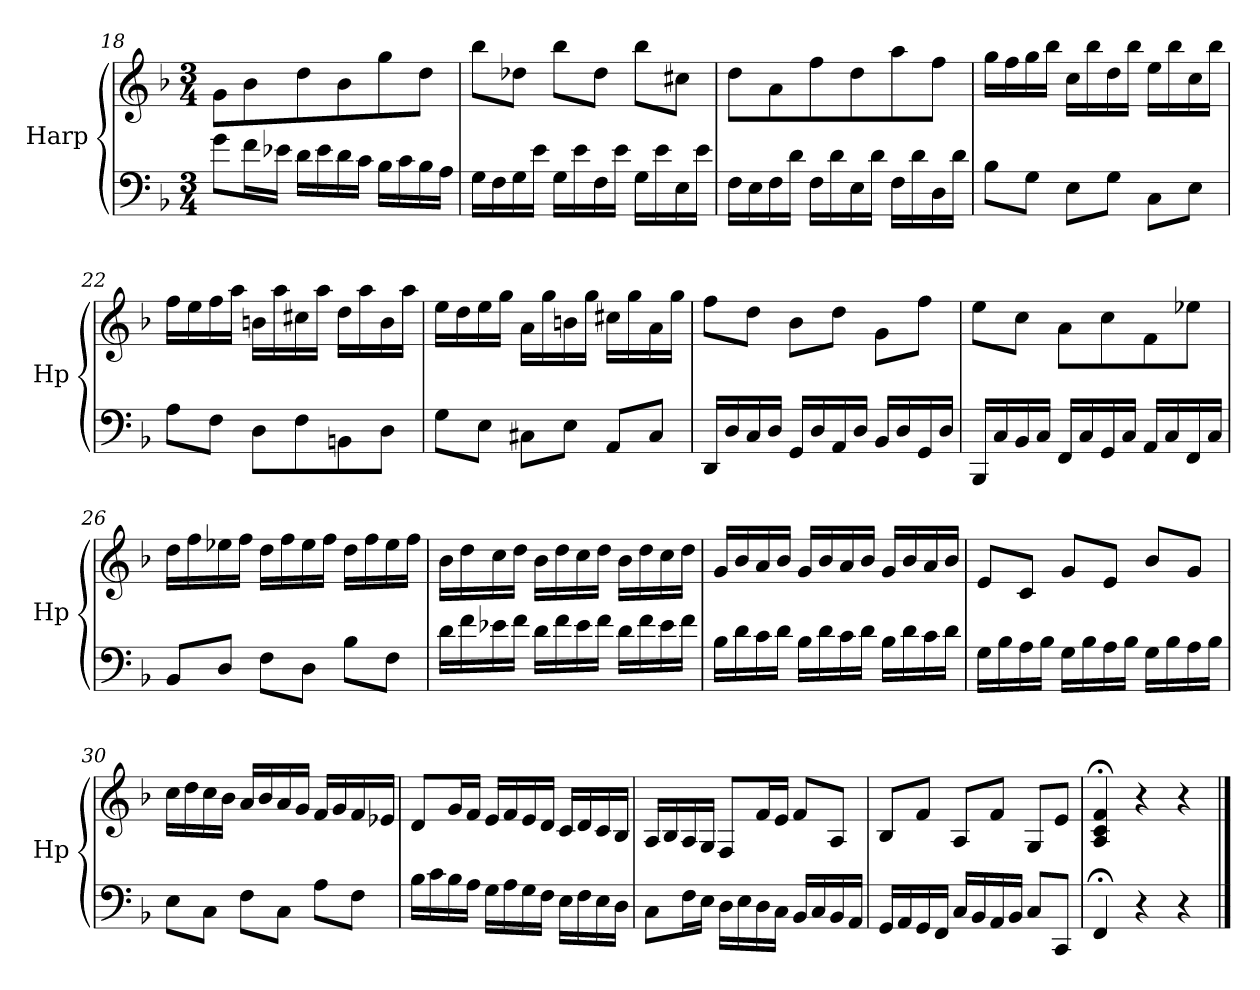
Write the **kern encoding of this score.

**kern	**kern
*part1	*part1
*staff2	*staff1
*I"Harp	*
*I'Hp	*
*clefF4	*clefG2
*k[b-]	*k[b-]
*M3/4	*M3/4
=18	=18
8g\L	8g\L
16f\L	8b-\
16e-X\JJ	.
16d\LL	8dd\
16e-\	.
16d\	8b-\
16c\JJ	.
16B-\LL	8gg\
16c\	.
16B-\	8dd\J
16A\JJ	.
=19	=19
16G\LL	8bb-\L
16F\	.
16G\	8dd-X\J
16e\JJ	.
16G\LL	8bb-\L
16e\	.
16F\	8dd-\J
16e\JJ	.
16G\LL	8bb-\L
16e\	.
16E\	8cc#X\J
16e\JJ	.
=20	=20
16F\LL	8dd\L
16E\	.
16F\	8a\
16d\JJ	.
16F\LL	8ff\
16d\	.
16E\	8dd\
16d\JJ	.
16F\LL	8aa\
16d\	.
16D\	8ff\J
16d\JJ	.
!!LO:LB:g=z
=21	=21
8B-\L	16gg\LL
.	16ff\
8G\J	16gg\
.	16bb-\JJ
8E\L	16cc\LL
.	16bb-\
8G\J	16dd\
.	16bb-\JJ
8C\L	16ee\LL
.	16bb-\
8E\J	16cc\
.	16bb-\JJ
=22	=22
8A\L	16ff\LL
.	16ee\
8F\J	16ff\
.	16aa\JJ
8D\L	16bn\LL
.	16aa\
8F\	16cc#X\
.	16aa\JJ
8BBn\	16dd\LL
.	16aa\
8D\J	16b\
.	16aa\JJ
=23	=23
8G\L	16ee\LL
.	16dd\
8E\J	16ee\
.	16gg\JJ
8C#X\L	16a\LL
.	16gg\
8E\J	16bn\
.	16gg\JJ
8AA/L	16cc#X\LL
.	16gg\
8C#/J	16a\
.	16gg\JJ
=24	=24
16DD/LL	8ff\L
16D/	.
16C/	8dd\J
16D/JJ	.
16GG/LL	8b-\L
16D/	.
16AA/	8dd\J
16D/JJ	.
16BB-/LL	8g\L
16D/	.
16GG/	8ff\J
16D/JJ	.
!!LO:PB:g=z
=25	=25
16BBB-/LL	8ee\L
16C/	.
16BB-/	8cc\J
16C/JJ	.
16FF/LL	8a\L
16C/	.
16GG/	8cc\
16C/JJ	.
16AA/LL	8f\
16C/	.
16FF/	8ee-X\J
16C/JJ	.
=26	=26
8BB-/L	16dd\LL
.	16ff\
8D/J	16ee-X\
.	16ff\JJ
8F\L	16dd\LL
.	16ff\
8D\J	16ee-\
.	16ff\JJ
8B-\L	16dd\LL
.	16ff\
8F\J	16ee-\
.	16ff\JJ
=27	=27
16d\LL	16b-\LL
16f\	16dd\
16e-X\	16cc\
16f\JJ	16dd\JJ
16d\LL	16b-\LL
16f\	16dd\
16e-\	16cc\
16f\JJ	16dd\JJ
16d\LL	16b-\LL
16f\	16dd\
16e-\	16cc\
16f\JJ	16dd\JJ
!!LO:LB:g=z
=28	=28
16B-\LL	16g/LL
16d\	16b-/
16c\	16a/
16d\JJ	16b-/JJ
16B-\LL	16g/LL
16d\	16b-/
16c\	16a/
16d\JJ	16b-/JJ
16B-\LL	16g/LL
16d\	16b-/
16c\	16a/
16d\JJ	16b-/JJ
=29	=29
16G\LL	8e/L
16B-\	.
16A\	8c/J
16B-\JJ	.
16G\LL	8g/L
16B-\	.
16A\	8e/J
16B-\JJ	.
16G\LL	8b-/L
16B-\	.
16A\	8g/J
16B-\JJ	.
=30	=30
8E\L	16cc\LL
.	16dd\
8C\J	16cc\
.	16b-\JJ
8F\L	16a/LL
.	16b-/
8C\J	16a/
.	16g/JJ
8A\L	16f/LL
.	16g/
8F\J	16f/
.	16e-X/JJ
!!LO:LB:g=z
=31	=31
16B-\LL	8d/L
16c\	.
16B-\	16g/L
16A\JJ	16f/JJ
16G\LL	16e/LL
16A\	16f/
16G\	16e/
16F\JJ	16d/JJ
16E\LL	16c/LL
16F\	16d/
16E\	16c/
16D\JJ	16B-/JJ
=32	=32
8C\L	16A/LL
.	16B-/
16F\L	16A/
16E\JJ	16G/JJ
16D\LL	8F/L
16E\	.
16D\	16f/L
16C\JJ	16e/JJ
16BB-/LL	8f/L
16C/	.
16BB-/	8A/J
16AA/JJ	.
=33	=33
16GG/LL	8B-/L
16AA/	.
16GG/	8f/J
16FF/JJ	.
16C/LL	8A/L
16BB-/	.
16AA/	8f/J
16BB-/JJ	.
8C/L	8G/L
8CC/J	8e/J
=34	=34
4FF;/	4A/;< 4c/;< 4f/;<
4r	4r
4r	4r
==	==
*-	*-
